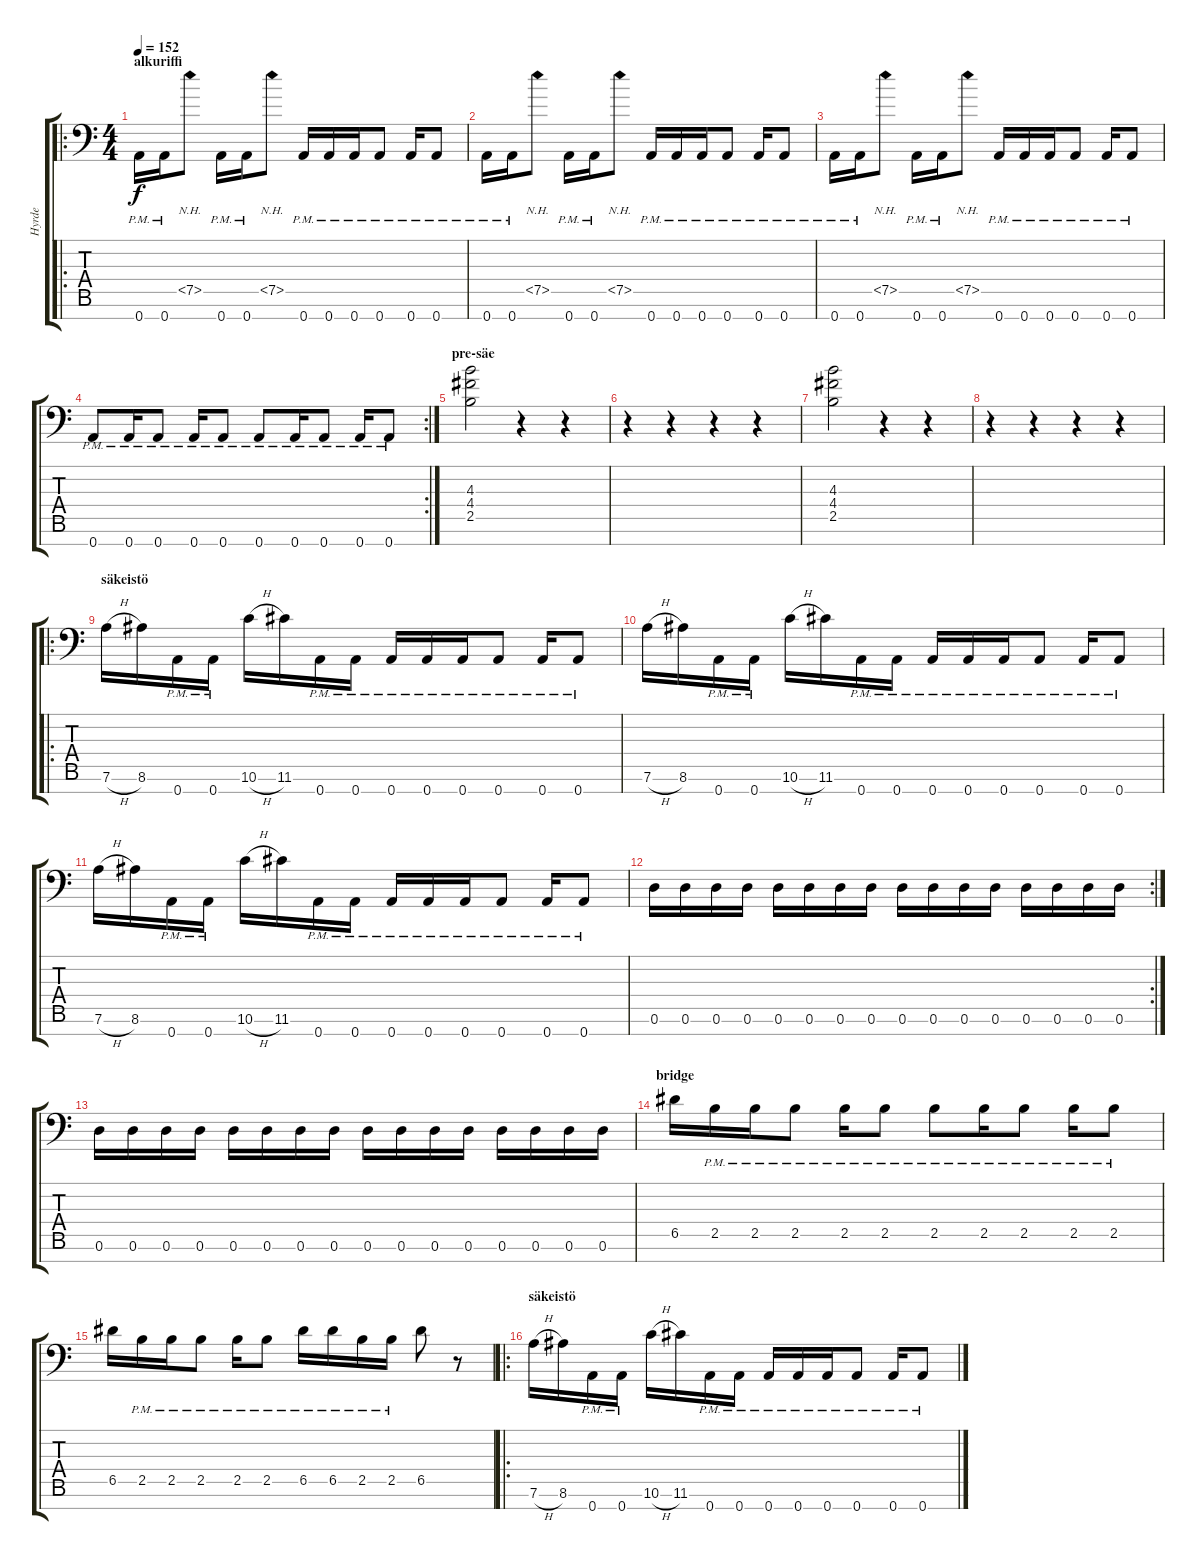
\track ("Hyrde" "Hyrde") {instrument distortionguitar}
\staff {score tabs}
\tuning (E4 B3 G3 D3 A2 D2 A1) {hide}
\ro
\ts (4 4)
\section ("" "alkuriffi")
\tempo 152
\clef f4
\ks c
0.7{pm}.16{dy f instrument distortionguitar} 0.7{pm}.16 7.5{nh}.8 0.7{pm}.16 0.7{pm}.16 7.5{nh}.8 0.7{pm}.16 0.7{pm}.16 0.7{pm}.16 0.7{pm}.8 0.7{pm}.16 0.7{pm}.8 |
0.7{pm}.16 0.7{pm}.16 7.5{nh}.8 0.7{pm}.16 0.7{pm}.16 7.5{nh}.8 0.7{pm}.16 0.7{pm}.16 0.7{pm}.16 0.7{pm}.8 0.7{pm}.16 0.7{pm}.8 |
0.7{pm}.16 0.7{pm}.16 7.5{nh}.8 0.7{pm}.16 0.7{pm}.16 7.5{nh}.8 0.7{pm}.16 0.7{pm}.16 0.7{pm}.16 0.7{pm}.8 0.7{pm}.16 0.7{pm}.8 |
\rc 2
0.7{pm}.8 0.7{pm}.16 0.7{pm}.8 0.7{pm}.16 0.7{pm}.8 0.7{pm}.8 0.7{pm}.16 0.7{pm}.8 0.7{pm}.16 0.7{pm}.8 |
\section ("" "pre-säe")
(4.3 4.4 2.5).2 r.4 r.4 |
r.4 r.4 r.4 r.4 |
(4.3 4.4 2.5).2 r.4 r.4 |
r.4 r.4 r.4 r.4 |
\ro
\section ("" "säkeistö")
7.6{h}.16 8.6.16 0.7{pm}.16 0.7{pm}.16 10.6{h}.16 11.6.16 0.7{pm}.16 0.7{pm}.16 0.7{pm}.16 0.7{pm}.16 0.7{pm}.16 0.7{pm}.8 0.7{pm}.16 0.7{pm}.8 |
7.6{h}.16 8.6.16 0.7{pm}.16 0.7{pm}.16 10.6{h}.16 11.6.16 0.7{pm}.16 0.7{pm}.16 0.7{pm}.16 0.7{pm}.16 0.7{pm}.16 0.7{pm}.8 0.7{pm}.16 0.7{pm}.8 |
7.6{h}.16 8.6.16 0.7{pm}.16 0.7{pm}.16 10.6{h}.16 11.6.16 0.7{pm}.16 0.7{pm}.16 0.7{pm}.16 0.7{pm}.16 0.7{pm}.16 0.7{pm}.8 0.7{pm}.16 0.7{pm}.8 |
\rc 2
0.6.16 0.6.16 0.6.16 0.6.16 0.6.16 0.6.16 0.6.16 0.6.16 0.6.16 0.6.16 0.6.16 0.6.16 0.6.16 0.6.16 0.6.16 0.6.16 |
0.6.16 0.6.16 0.6.16 0.6.16 0.6.16 0.6.16 0.6.16 0.6.16 0.6.16 0.6.16 0.6.16 0.6.16 0.6.16 0.6.16 0.6.16 0.6.16 |
\section ("" "bridge")
6.5.16 2.5{pm}.16 2.5{pm}.16 2.5{pm}.8 2.5{pm}.16 2.5{pm}.8 2.5{pm}.8 2.5{pm}.16 2.5{pm}.8 2.5{pm}.16 2.5{pm}.8 |
6.5.16 2.5{pm}.16 2.5{pm}.16 2.5{pm}.8 2.5{pm}.16 2.5{pm}.8 6.5{pm}.16 6.5{pm}.16 2.5{pm}.16 2.5{pm}.16 6.5.8 r.8 |
\ro
\section ("" "säkeistö")
7.6{h}.16 8.6.16 0.7{pm}.16 0.7{pm}.16 10.6{h}.16 11.6.16 0.7{pm}.16 0.7{pm}.16 0.7{pm}.16 0.7{pm}.16 0.7{pm}.16 0.7{pm}.8 0.7{pm}.16 0.7{pm}.8
